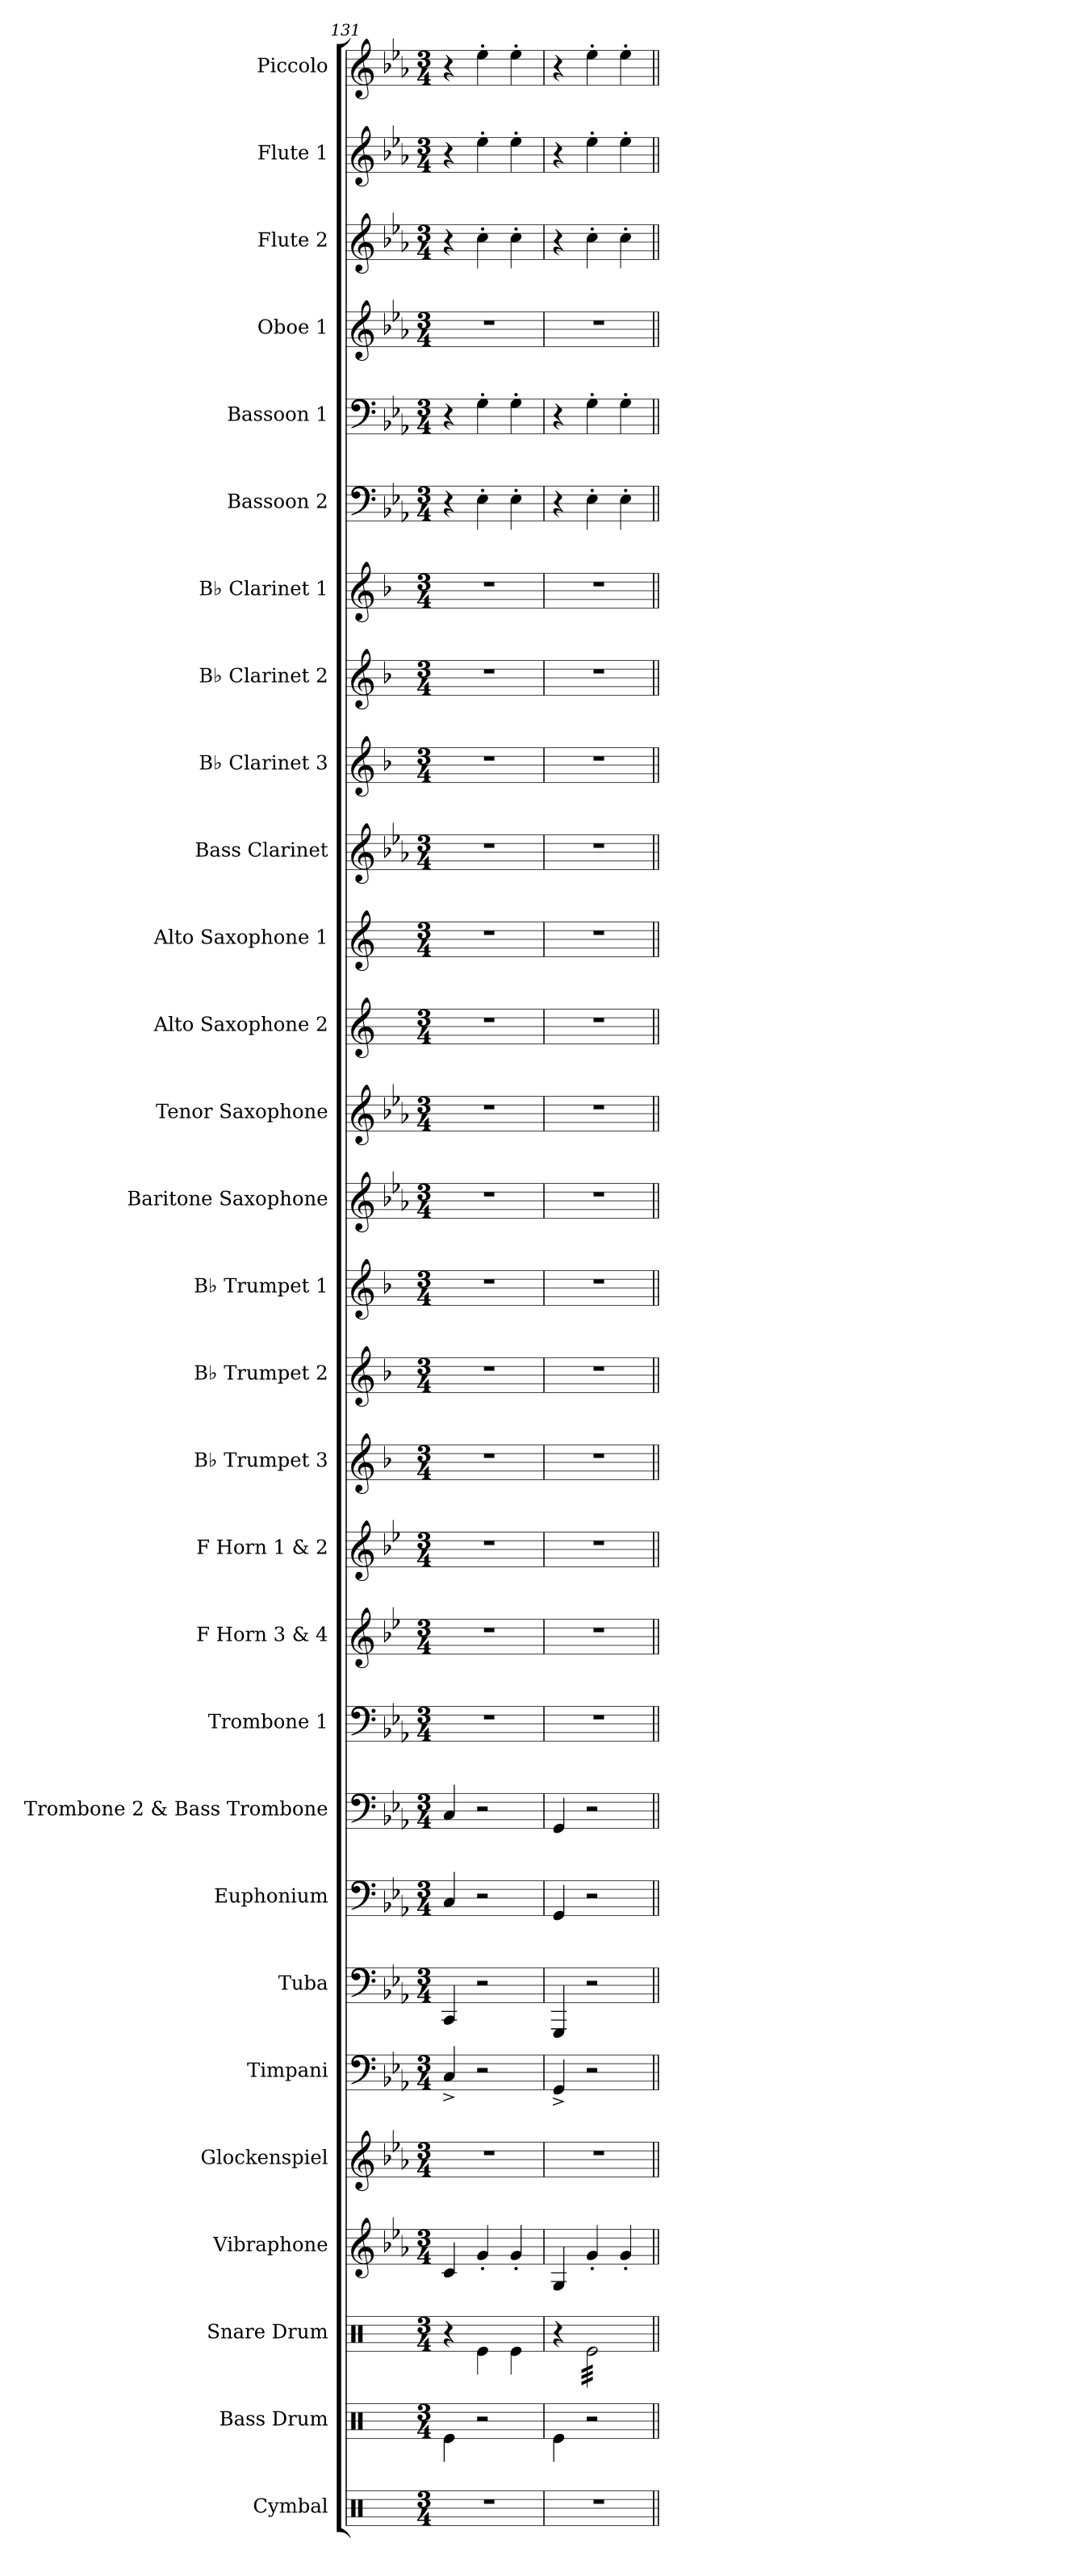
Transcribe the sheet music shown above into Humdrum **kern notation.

**kern	**kern	**kern	**kern	**kern	**kern	**kern	**kern	**kern	**kern	**kern	**kern	**kern	**kern	**kern	**kern	**kern	**kern	**kern	**kern	**kern	**kern	**kern	**kern	**kern	**kern	**kern	**kern	**kern
*part29	*part28	*part27	*part26	*part25	*part24	*part23	*part22	*part21	*part20	*part19	*part18	*part17	*part16	*part15	*part14	*part13	*part12	*part11	*part10	*part9	*part8	*part7	*part6	*part5	*part4	*part3	*part2	*part1
*staff29	*staff28	*staff27	*staff26	*staff25	*staff24	*staff23	*staff22	*staff21	*staff20	*staff19	*staff18	*staff17	*staff16	*staff15	*staff14	*staff13	*staff12	*staff11	*staff10	*staff9	*staff8	*staff7	*staff6	*staff5	*staff4	*staff3	*staff2	*staff1
*I"Cymbal	*I"Bass Drum	*I"Snare Drum	*I"Vibraphone	*I"Glockenspiel	*I"Timpani	*I"Tuba	*I"Euphonium	*I"Trombone 2 &amp; Bass Trombone	*I"Trombone 1	*I"F Horn 3 &amp; 4	*I"F Horn 1 &amp; 2	*I"B♭ Trumpet 3	*I"B♭ Trumpet 2	*I"B♭ Trumpet 1	*I"Baritone Saxophone	*I"Tenor Saxophone	*I"Alto Saxophone 2	*I"Alto Saxophone 1	*I"Bass Clarinet	*I"B♭ Clarinet 3	*I"B♭ Clarinet 2	*I"B♭ Clarinet 1	*I"Bassoon 2	*I"Bassoon 1	*I"Oboe 1	*I"Flute 2	*I"Flute 1	*I"Piccolo
*I'Cym.	*I'B. Dr.	*I'Sn. Dr.	*I'Vib.	*I'Glk.	*I'Timp.	*I'Tba.	*I'Euph.	*I'Tbn. 2 B. Tbn.	*I'Tbn. 1	*I'F Hn. 3 4	*I'F Hn. 1 2	*I'B♭ Tpt. 3	*I'B♭ Tpt. 2	*I'B♭ Tpt. 1	*I'Bar. Sax.	*I'T. Sax.	*I'A. Sax. 2	*I'A. Sax. 1	*I'B. Cl.	*I'B♭ Cl. 3	*I'B♭ Cl. 2	*I'B♭ Cl. 1	*I'Bsn. 2	*I'Bsn. 1	*I'Ob. 1	*I'Fl. 2	*I'Fl. 1	*I'Picc.
*clefX	*clefX	*clefX	*clefG2	*clefG2	*clefF4	*clefF4	*clefF4	*clefF4	*clefF4	*clefG2	*clefG2	*clefG2	*clefG2	*clefG2	*clefG2	*clefG2	*clefG2	*clefG2	*clefG2	*clefG2	*clefG2	*clefG2	*clefF4	*clefF4	*clefG2	*clefG2	*clefG2	*clefG2
*	*	*	*	*ITrd-14c-24	*	*	*	*	*	*ITrd4c7	*ITrd4c7	*ITrd1c2	*ITrd1c2	*ITrd1c2	*ITrd12c21	*ITrd8c14	*ITrd5c9	*ITrd5c9	*ITrd8c14	*ITrd1c2	*ITrd1c2	*ITrd1c2	*	*	*	*	*	*ITrd-7c-12
*k[]	*k[]	*k[]	*k[b-e-a-]	*k[b-e-a-]	*k[b-e-a-]	*k[b-e-a-]	*k[b-e-a-]	*k[b-e-a-]	*k[b-e-a-]	*k[b-e-a-]	*k[b-e-a-]	*k[b-e-a-]	*k[b-e-a-]	*k[b-e-a-]	*k[b-e-a-]	*k[b-e-a-]	*k[b-e-a-]	*k[b-e-a-]	*k[b-e-a-]	*k[b-e-a-]	*k[b-e-a-]	*k[b-e-a-]	*k[b-e-a-]	*k[b-e-a-]	*k[b-e-a-]	*k[b-e-a-]	*k[b-e-a-]	*k[b-e-a-]
*M3/4	*M3/4	*M3/4	*M3/4	*M3/4	*M3/4	*M3/4	*M3/4	*M3/4	*M3/4	*M3/4	*M3/4	*M3/4	*M3/4	*M3/4	*M3/4	*M3/4	*M3/4	*M3/4	*M3/4	*M3/4	*M3/4	*M3/4	*M3/4	*M3/4	*M3/4	*M3/4	*M3/4	*M3/4
=131	=131	=131	=131	=131	=131	=131	=131	=131	=131	=131	=131	=131	=131	=131	=131	=131	=131	=131	=131	=131	=131	=131	=131	=131	=131	=131	=131	=131
2.r	4Re\	4r	4c/	2.r	4C^/	4CC/	4C/	4C/	2.r	2.r	2.r	2.r	2.r	2.r	2.r	2.r	2.r	2.r	2.r	2.r	2.r	2.r	4r	4r	2.r	4r	4r	4r
.	2r	4Re\	4g'/	.	2r	2r	2r	2r	.	.	.	.	.	.	.	.	.	.	.	.	.	.	4E-'\	4G'\	.	4cc'\	4ee-'\	4eee-'\
.	.	4Re\	4g'/	.	.	.	.	.	.	.	.	.	.	.	.	.	.	.	.	.	.	.	4E-'\	4G'\	.	4cc'\	4ee-'\	4eee-'\
=132	=132	=132	=132	=132	=132	=132	=132	=132	=132	=132	=132	=132	=132	=132	=132	=132	=132	=132	=132	=132	=132	=132	=132	=132	=132	=132	=132	=132
2.r	4Re\	4r	4G/	2.r	4GG^/	4GGG/	4GG/	4GG/	2.r	2.r	2.r	2.r	2.r	2.r	2.r	2.r	2.r	2.r	2.r	2.r	2.r	2.r	4r	4r	2.r	4r	4r	4r
*	*	*tremolo	*	*	*	*	*	*	*	*	*	*	*	*	*	*	*	*	*	*	*	*	*	*	*	*	*	*
.	2r	32Re\LLL	4g'/	.	2r	2r	2r	2r	.	.	.	.	.	.	.	.	.	.	.	.	.	.	4E-'\	4G'\	.	4cc'\	4ee-'\	4eee-'\
.	.	32Re\	.	.	.	.	.	.	.	.	.	.	.	.	.	.	.	.	.	.	.	.	.	.	.	.	.	.
.	.	32Re\	.	.	.	.	.	.	.	.	.	.	.	.	.	.	.	.	.	.	.	.	.	.	.	.	.	.
.	.	32Re\	.	.	.	.	.	.	.	.	.	.	.	.	.	.	.	.	.	.	.	.	.	.	.	.	.	.
.	.	32Re\	.	.	.	.	.	.	.	.	.	.	.	.	.	.	.	.	.	.	.	.	.	.	.	.	.	.
.	.	32Re\	.	.	.	.	.	.	.	.	.	.	.	.	.	.	.	.	.	.	.	.	.	.	.	.	.	.
.	.	32Re\	.	.	.	.	.	.	.	.	.	.	.	.	.	.	.	.	.	.	.	.	.	.	.	.	.	.
.	.	32Re\	.	.	.	.	.	.	.	.	.	.	.	.	.	.	.	.	.	.	.	.	.	.	.	.	.	.
.	.	32Re\	4g'/	.	.	.	.	.	.	.	.	.	.	.	.	.	.	.	.	.	.	.	4E-'\	4G'\	.	4cc'\	4ee-'\	4eee-'\
.	.	32Re\	.	.	.	.	.	.	.	.	.	.	.	.	.	.	.	.	.	.	.	.	.	.	.	.	.	.
.	.	32Re\	.	.	.	.	.	.	.	.	.	.	.	.	.	.	.	.	.	.	.	.	.	.	.	.	.	.
.	.	32Re\	.	.	.	.	.	.	.	.	.	.	.	.	.	.	.	.	.	.	.	.	.	.	.	.	.	.
.	.	32Re\	.	.	.	.	.	.	.	.	.	.	.	.	.	.	.	.	.	.	.	.	.	.	.	.	.	.
.	.	32Re\	.	.	.	.	.	.	.	.	.	.	.	.	.	.	.	.	.	.	.	.	.	.	.	.	.	.
.	.	32Re\	.	.	.	.	.	.	.	.	.	.	.	.	.	.	.	.	.	.	.	.	.	.	.	.	.	.
.	.	32Re\JJJ	.	.	.	.	.	.	.	.	.	.	.	.	.	.	.	.	.	.	.	.	.	.	.	.	.	.
*	*	*Xtremolo	*	*	*	*	*	*	*	*	*	*	*	*	*	*	*	*	*	*	*	*	*	*	*	*	*	*
=||	=||	=||	=||	=||	=||	=||	=||	=||	=||	=||	=||	=||	=||	=||	=||	=||	=||	=||	=||	=||	=||	=||	=||	=||	=||	=||	=||	=||
*-	*-	*-	*-	*-	*-	*-	*-	*-	*-	*-	*-	*-	*-	*-	*-	*-	*-	*-	*-	*-	*-	*-	*-	*-	*-	*-	*-	*-
